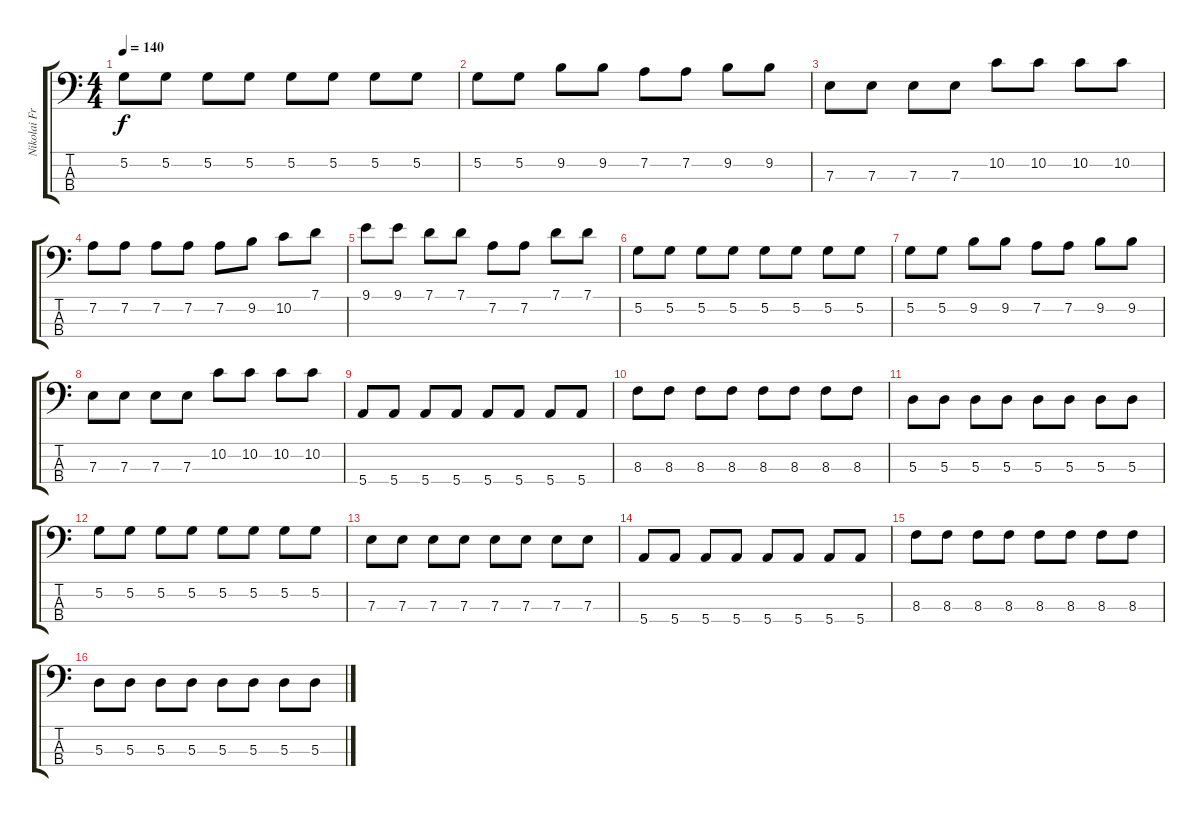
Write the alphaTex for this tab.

\track ("Nikolai Fraiture" "Nikolai Fr") {instrument electricbassfinger}
\staff {score tabs}
\tuning (G2 D2 A1 E1) {hide}
\ts (4 4)
\tempo 140
\clef f4
\ks c
5.2.8{dy f} 5.2.8 5.2.8 5.2.8 5.2.8 5.2.8 5.2.8 5.2.8 |
5.2.8 5.2.8 9.2.8 9.2.8 7.2.8 7.2.8 9.2.8 9.2.8 |
7.3.8 7.3.8 7.3.8 7.3.8 10.2.8 10.2.8 10.2.8 10.2.8 |
7.2.8 7.2.8 7.2.8 7.2.8 7.2.8 9.2.8 10.2.8 7.1.8 |
9.1.8 9.1.8 7.1.8 7.1.8 7.2.8 7.2.8 7.1.8 7.1.8 |
5.2.8 5.2.8 5.2.8 5.2.8 5.2.8 5.2.8 5.2.8 5.2.8 |
5.2.8 5.2.8 9.2.8 9.2.8 7.2.8 7.2.8 9.2.8 9.2.8 |
7.3.8 7.3.8 7.3.8 7.3.8 10.2.8 10.2.8 10.2.8 10.2.8 |
5.4.8 5.4.8 5.4.8 5.4.8 5.4.8 5.4.8 5.4.8 5.4.8 |
8.3.8 8.3.8 8.3.8 8.3.8 8.3.8 8.3.8 8.3.8 8.3.8 |
5.3.8 5.3.8 5.3.8 5.3.8 5.3.8 5.3.8 5.3.8 5.3.8 |
5.2.8 5.2.8 5.2.8 5.2.8 5.2.8 5.2.8 5.2.8 5.2.8 |
7.3.8 7.3.8 7.3.8 7.3.8 7.3.8 7.3.8 7.3.8 7.3.8 |
5.4.8 5.4.8 5.4.8 5.4.8 5.4.8 5.4.8 5.4.8 5.4.8 |
8.3.8 8.3.8 8.3.8 8.3.8 8.3.8 8.3.8 8.3.8 8.3.8 |
5.3.8 5.3.8 5.3.8 5.3.8 5.3.8 5.3.8 5.3.8 5.3.8
